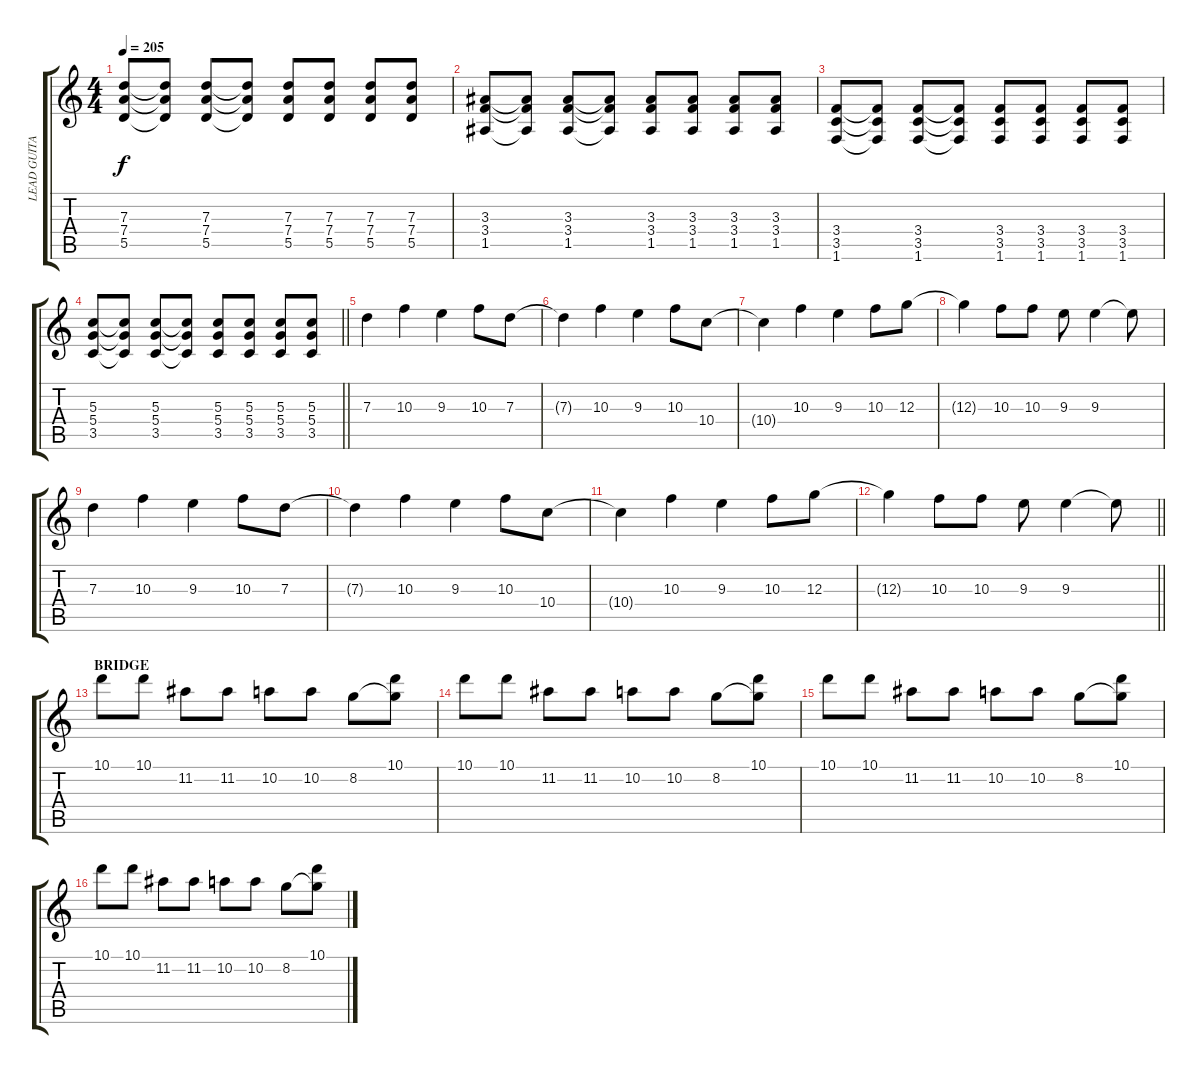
\track ("LEAD GUITAR" "LEAD GUITA") {instrument overdrivenguitar}
\staff {score tabs}
\tuning (E4 B3 G3 D3 A2 E2) {hide}
\ts (4 4)
\tempo 205
\clef g2
\ks c
(7.3 7.4 5.5).8{dy f} (7.3{t} 7.4{t} 5.5{t}).8 (7.3 7.4 5.5).8 (7.3{t} 7.4{t} 5.5{t}).8 (7.3 7.4 5.5).8 (7.3 7.4 5.5).8 (7.3 7.4 5.5).8 (7.3 7.4 5.5).8 |
(3.3 3.4 1.5).8 (3.3{t} 3.4{t} 1.5{t}).8 (3.3 3.4 1.5).8 (3.3{t} 3.4{t} 1.5{t}).8 (3.3 3.4 1.5).8 (3.3 3.4 1.5).8 (3.3 3.4 1.5).8 (3.3 3.4 1.5).8 |
(3.4 3.5 1.6).8 (3.4{t} 3.5{t} 1.6{t}).8 (3.4 3.5 1.6).8 (3.4{t} 3.5{t} 1.6{t}).8 (3.4 3.5 1.6).8 (3.4 3.5 1.6).8 (3.4 3.5 1.6).8 (3.4 3.5 1.6).8 |
\barLineRight lightlight
(5.3 5.4 3.5).8 (5.3{t} 5.4{t} 3.5{t}).8 (5.3 5.4 3.5).8 (5.3{t} 5.4{t} 3.5{t}).8 (5.3 5.4 3.5).8 (5.3 5.4 3.5).8 (5.3 5.4 3.5).8 (5.3 5.4 3.5).8 |
7.3.4 10.3.4 9.3.4 10.3.8 7.3.8 |
7.3{t}.4 10.3.4 9.3.4 10.3.8 10.4.8 |
10.4{t}.4 10.3.4 9.3.4 10.3.8 12.3.8 |
12.3{t}.4 10.3.8 10.3.8 9.3.8 9.3.4 9.3{t}.8 |
7.3.4 10.3.4 9.3.4 10.3.8 7.3.8 |
7.3{t}.4 10.3.4 9.3.4 10.3.8 10.4.8 |
10.4{t}.4 10.3.4 9.3.4 10.3.8 12.3.8 |
\barLineRight lightlight
12.3{t}.4 10.3.8 10.3.8 9.3.8 9.3.4 9.3{t}.8 |
\section ("" "BRIDGE")
10.1.8 10.1.8 11.2.8 11.2.8 10.2.8 10.2.8 8.2.8 (10.1 8.2{t}).8 |
10.1.8 10.1.8 11.2.8 11.2.8 10.2.8 10.2.8 8.2.8 (10.1 8.2{t}).8 |
10.1.8 10.1.8 11.2.8 11.2.8 10.2.8 10.2.8 8.2.8 (10.1 8.2{t}).8 |
10.1.8 10.1.8 11.2.8 11.2.8 10.2.8 10.2.8 8.2.8 (10.1 8.2{t}).8
